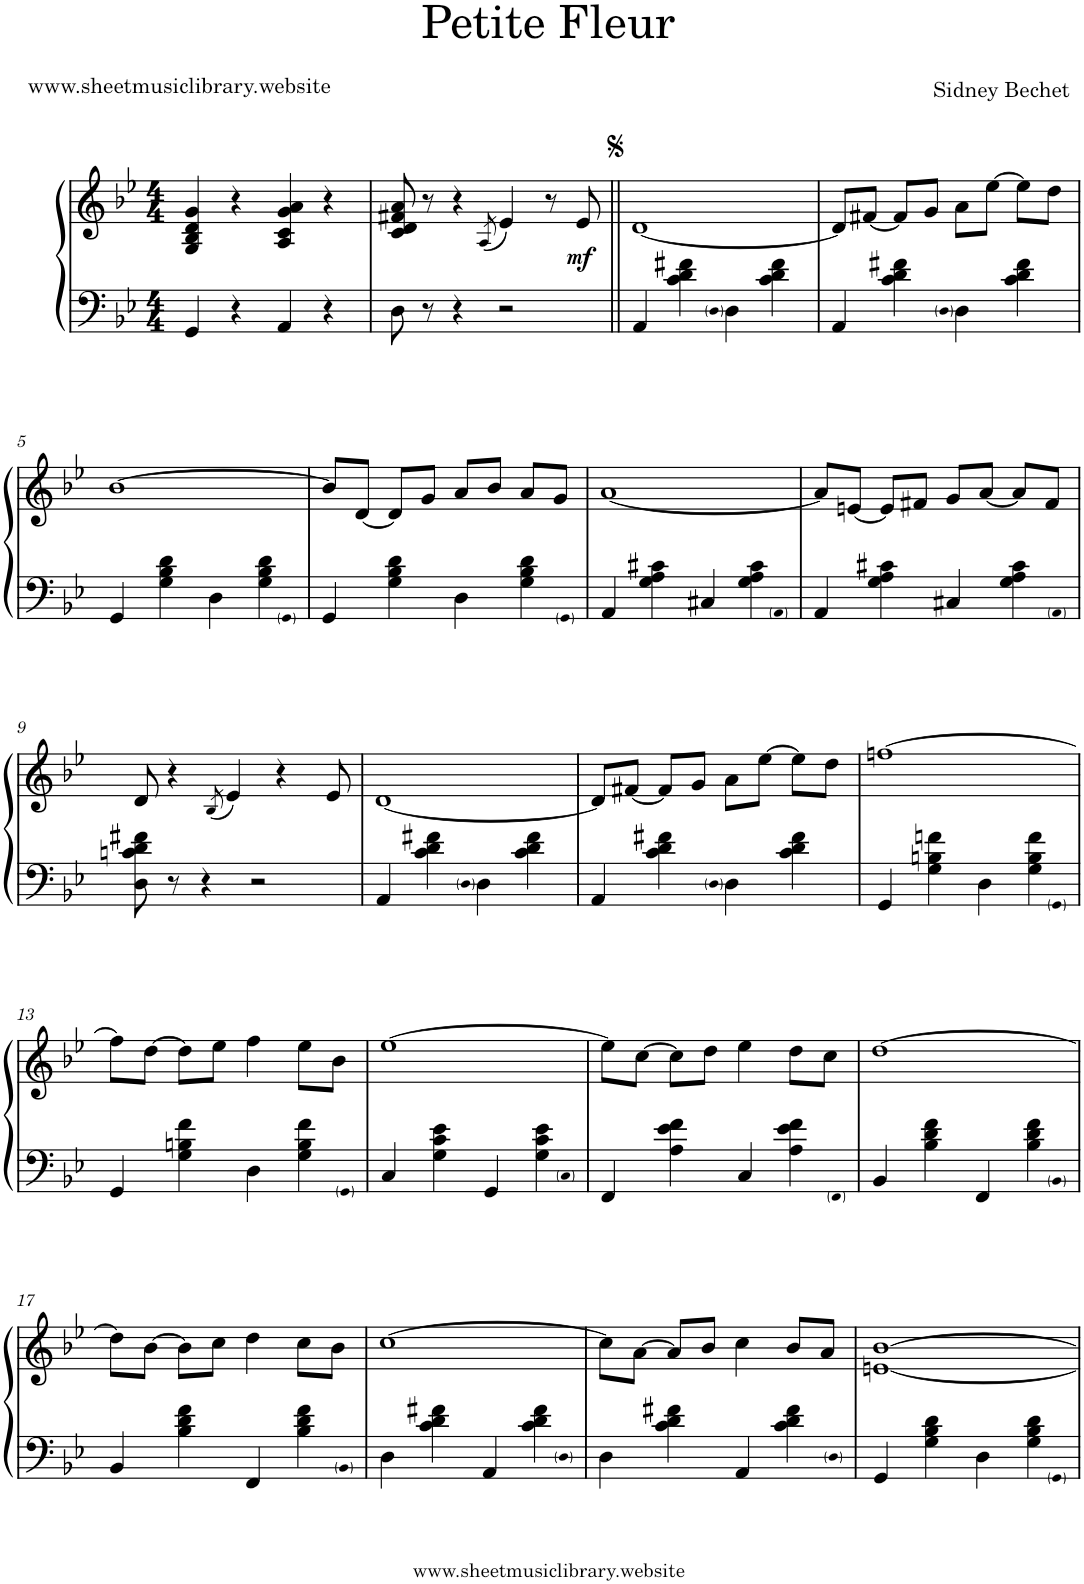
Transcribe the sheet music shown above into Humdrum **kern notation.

**kern	**kern	**dynam
*part1	*part1	*part1
*staff2	*staff1	*staff1/2
*I"Piano	*	*
*I'Pno.	*	*
*clefF4	*clefG2	*
*k[b-e-]	*k[b-e-]	*
*M4/4	*M4/4	*
=1	=1	=1
4GG/	4G/ 4B-/ 4d/ 4g/	.
4r	4r	.
4AA/	4A/ 4c/ 4g/ 4a/	.
4r	4r	.
=2	=2	=2
8D\	8c/ 8d/ 8f#X/ 8a/	.
8r	8r	.
4r	4r	.
.	(8qA/	.
2r	4e-/)	.
.	8r	.
!	!	!LO:DY:b
.	8e-/	mf
=3||	=3||	=3||
4AA/	[1d	.
4c\ 4d\ 4f#X\	.	.
qD	.	.
4D\	.	.
4c\ 4d\ 4f#\	.	.
=4	=4	=4
4AA/	8d/L]	.
.	[8f#X/J	.
4c\ 4d\ 4f#X\	8f#/L]	.
.	8g/J	.
qD	.	.
4D\	8a\L	.
.	[8ee-\J	.
4c\ 4d\ 4f#\	8ee-\L]	.
.	8dd\J	.
!!LO:LB:g=z
=5	=5	=5
4GG/	[1b-	.
4G\ 4B-\ 4d\	.	.
4D\	.	.
4G\ 4B-\ 4d\	.	.
qGG	.	.
=6	=6	=6
4GG/	8b-/L]	.
.	[8d/J	.
4G\ 4B-\ 4d\	8d/L]	.
.	8g/J	.
4D\	8a/L	.
.	8b-/J	.
4G\ 4B-\ 4d\	8a/L	.
.	8g/J	.
qGG	.	.
=7	=7	=7
4AA/	[1a	.
4G\ 4A\ 4c#X\	.	.
4C#X/	.	.
4G\ 4A\ 4c#\	.	.
qAA	.	.
=8	=8	=8
4AA/	8a/L]	.
.	[8en/J	.
4G\ 4A\ 4c#X\	8e/L]	.
.	8f#X/J	.
4C#X/	8g/L	.
.	[8a/J	.
4G\ 4A\ 4c#\	8a/L]	.
.	8f#/J	.
qAA	.	.
!!LO:LB:g=z
=9	=9	=9
8D\ 8cn\ 8d\ 8f#X\	8d/	.
8r	4r	.
4r	.	.
.	(8qB-/	.
.	4e-/)	.
2r	.	.
.	4r	.
.	8e-/	.
=10	=10	=10
4AA/	[1d	.
4c\ 4d\ 4f#X\	.	.
qD	.	.
4D\	.	.
4c\ 4d\ 4f#\	.	.
=11	=11	=11
4AA/	8d/L]	.
.	[8f#X/J	.
4c\ 4d\ 4f#X\	8f#/L]	.
.	8g/J	.
qD	.	.
4D\	8a\L	.
.	[8ee-\J	.
4c\ 4d\ 4f#\	8ee-\L]	.
.	8dd\J	.
=12	=12	=12
4GG/	[1ffn	.
4G\ 4Bn\ 4fn\	.	.
4D\	.	.
4G\ 4B\ 4f\	.	.
qGG	.	.
!!LO:LB:g=z
=13	=13	=13
4GG/	8ff\L]	.
.	[8dd\J	.
4G\ 4Bn\ 4f\	8dd\L]	.
.	8ee-\J	.
4D\	4ff\	.
4G\ 4B\ 4f\	8ee-\L	.
.	8b-\J	.
qGG	.	.
=14	=14	=14
4C/	[1ee-	.
4G\ 4c\ 4e-\	.	.
4GG/	.	.
4G\ 4c\ 4e-\	.	.
qC	.	.
=15	=15	=15
4FF/	8ee-\L]	.
.	[8cc\J	.
4A\ 4e-\ 4f\	8cc\L]	.
.	8dd\J	.
4C/	4ee-\	.
4A\ 4e-\ 4f\	8dd\L	.
.	8cc\J	.
qFF	.	.
=16	=16	=16
4BB-/	[1dd	.
4B-\ 4d\ 4f\	.	.
4FF/	.	.
4B-\ 4d\ 4f\	.	.
qBB-	.	.
!!LO:LB:g=z
=17	=17	=17
4BB-/	8dd\L]	.
.	[8b-\J	.
4B-\ 4d\ 4f\	8b-\L]	.
.	8cc\J	.
4FF/	4dd\	.
4B-\ 4d\ 4f\	8cc\L	.
.	8b-\J	.
qBB-	.	.
=18	=18	=18
4D\	[1cc	.
4c\ 4d\ 4f#X\	.	.
4AA/	.	.
4c\ 4d\ 4f#\	.	.
qD	.	.
=19	=19	=19
4D\	8cc\L]	.
.	[8a\J	.
4c\ 4d\ 4f#X\	8a/L]	.
.	8b-/J	.
4AA/	4cc\	.
4c\ 4d\ 4f#\	8b-/L	.
.	8a/J	.
qD	.	.
=20	=20	=20
4GG/	[1en [1b-	.
4G\ 4B-\ 4d\	.	.
4D\	.	.
4G\ 4B-\ 4d\	.	.
qGG	.	.
=	=	=
*-	*-	*-
